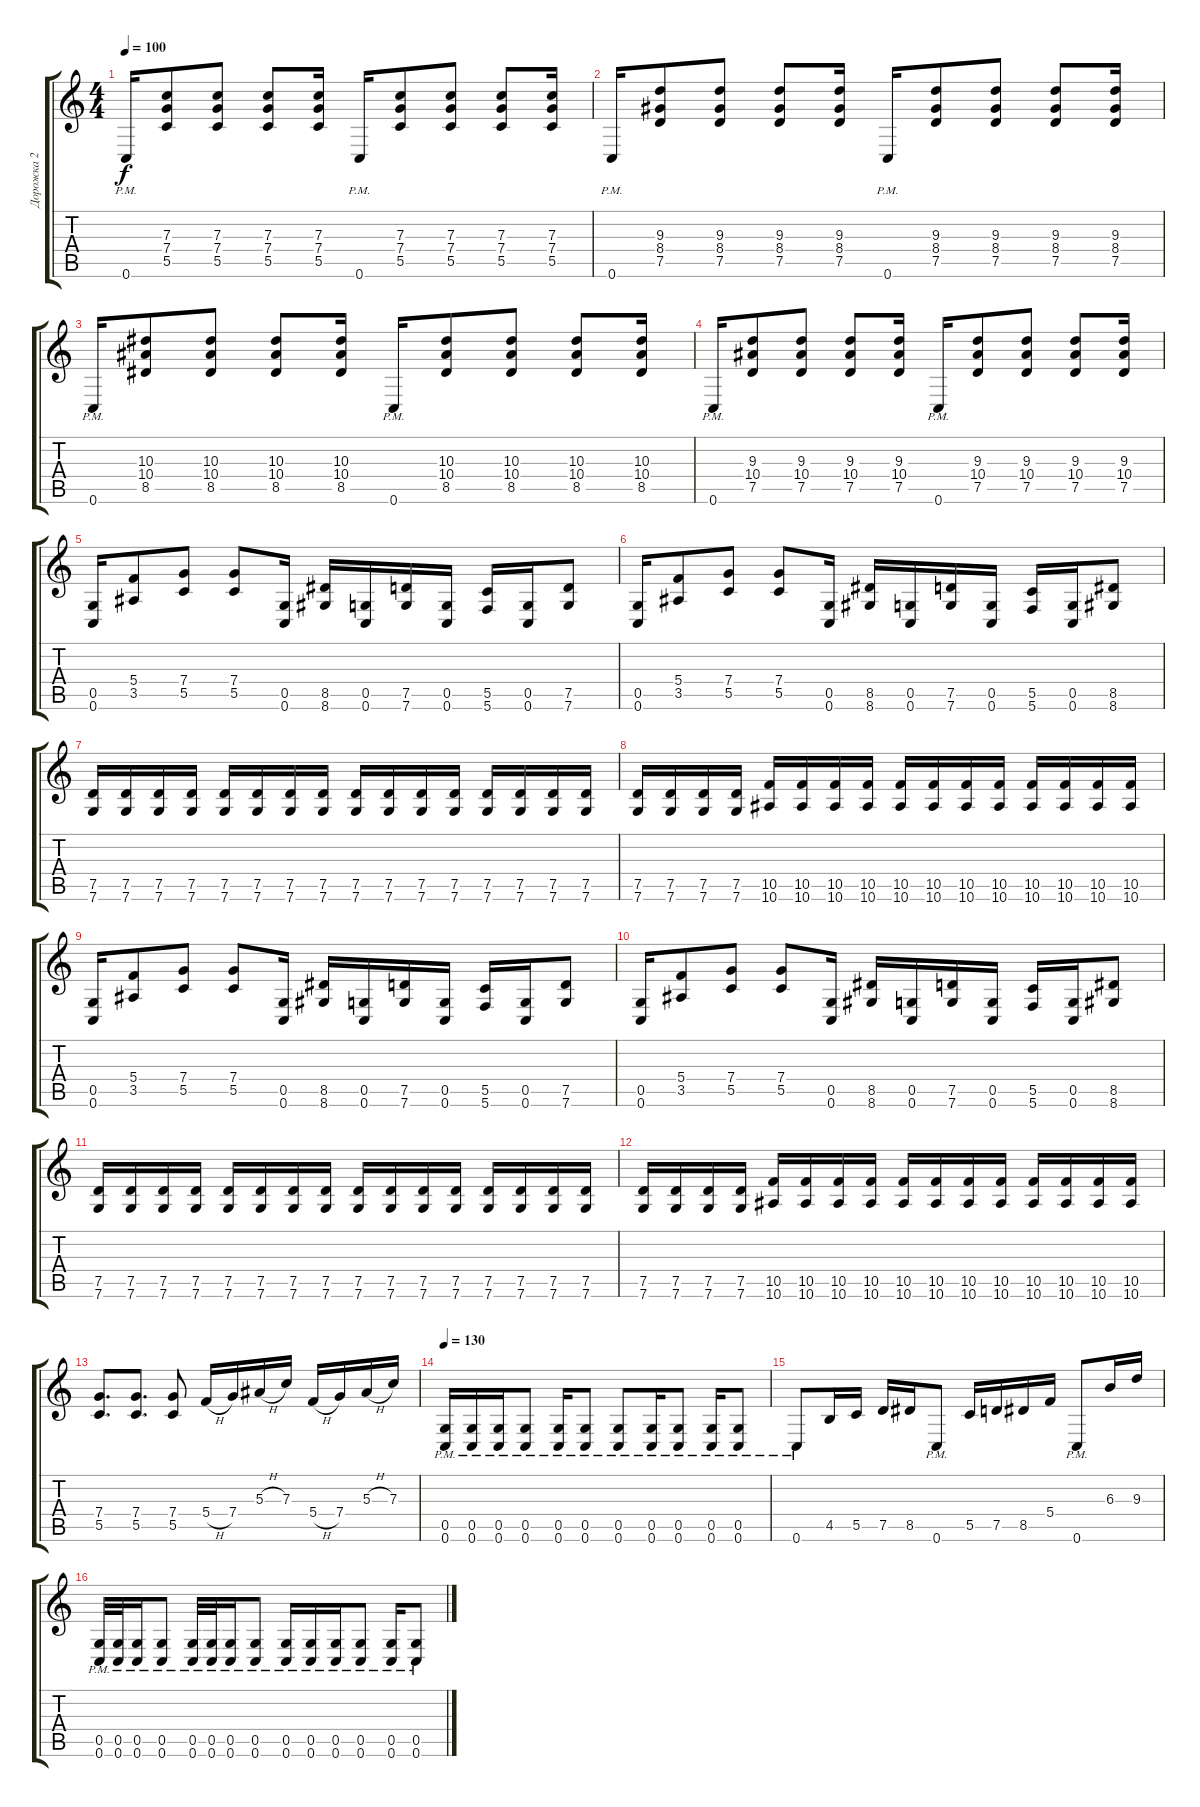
\track ("Дорожка 2" "Дорожка 2") {instrument distortionguitar}
\staff {score tabs}
\tuning (D4 A3 F3 C3 G2 C2) {hide}
\ts (4 4)
\tempo 100
\clef g2
\ks c
0.6{pm}.16{dy f} (7.3 7.4 5.5).8 (7.3 7.4 5.5).8 (7.3 7.4 5.5).8 (7.3 7.4 5.5).16 0.6{pm}.16 (7.3 7.4 5.5).8 (7.3 7.4 5.5).8 (7.3 7.4 5.5).8 (7.3 7.4 5.5).16 |
0.6{pm}.16 (9.3 8.4 7.5).8 (9.3 8.4 7.5).8 (9.3 8.4 7.5).8 (9.3 8.4 7.5).16 0.6{pm}.16 (9.3 8.4 7.5).8 (9.3 8.4 7.5).8 (9.3 8.4 7.5).8 (9.3 8.4 7.5).16 |
0.6{pm}.16 (10.3 10.4 8.5).8 (10.3 10.4 8.5).8 (10.3 10.4 8.5).8 (10.3 10.4 8.5).16 0.6{pm}.16 (10.3 10.4 8.5).8 (10.3 10.4 8.5).8 (10.3 10.4 8.5).8 (10.3 10.4 8.5).16 |
0.6{pm}.16 (9.3 10.4 7.5).8 (9.3 10.4 7.5).8 (9.3 10.4 7.5).8 (9.3 10.4 7.5).16 0.6{pm}.16 (9.3 10.4 7.5).8 (9.3 10.4 7.5).8 (9.3 10.4 7.5).8 (9.3 10.4 7.5).16 |
(0.5 0.6).16 (5.4 3.5).8 (7.4 5.5).8 (7.4 5.5).8 (0.5 0.6).16 (8.5 8.6).16 (0.5 0.6).16 (7.5 7.6).16 (0.5 0.6).16 (5.5 5.6).16 (0.5 0.6).16 (7.5 7.6).8 |
(0.5 0.6).16 (5.4 3.5).8 (7.4 5.5).8 (7.4 5.5).8 (0.5 0.6).16 (8.5 8.6).16 (0.5 0.6).16 (7.5 7.6).16 (0.5 0.6).16 (5.5 5.6).16 (0.5 0.6).16 (8.5 8.6).8 |
(7.5 7.6).16 (7.5 7.6).16 (7.5 7.6).16 (7.5 7.6).16 (7.5 7.6).16 (7.5 7.6).16 (7.5 7.6).16 (7.5 7.6).16 (7.5 7.6).16 (7.5 7.6).16 (7.5 7.6).16 (7.5 7.6).16 (7.5 7.6).16 (7.5 7.6).16 (7.5 7.6).16 (7.5 7.6).16 |
(7.5 7.6).16 (7.5 7.6).16 (7.5 7.6).16 (7.5 7.6).16 (10.5 10.6).16 (10.5 10.6).16 (10.5 10.6).16 (10.5 10.6).16 (10.5 10.6).16 (10.5 10.6).16 (10.5 10.6).16 (10.5 10.6).16 (10.5 10.6).16 (10.5 10.6).16 (10.5 10.6).16 (10.5 10.6).16 |
(0.5 0.6).16 (5.4 3.5).8 (7.4 5.5).8 (7.4 5.5).8 (0.5 0.6).16 (8.5 8.6).16 (0.5 0.6).16 (7.5 7.6).16 (0.5 0.6).16 (5.5 5.6).16 (0.5 0.6).16 (7.5 7.6).8 |
(0.5 0.6).16 (5.4 3.5).8 (7.4 5.5).8 (7.4 5.5).8 (0.5 0.6).16 (8.5 8.6).16 (0.5 0.6).16 (7.5 7.6).16 (0.5 0.6).16 (5.5 5.6).16 (0.5 0.6).16 (8.5 8.6).8 |
(7.5 7.6).16 (7.5 7.6).16 (7.5 7.6).16 (7.5 7.6).16 (7.5 7.6).16 (7.5 7.6).16 (7.5 7.6).16 (7.5 7.6).16 (7.5 7.6).16 (7.5 7.6).16 (7.5 7.6).16 (7.5 7.6).16 (7.5 7.6).16 (7.5 7.6).16 (7.5 7.6).16 (7.5 7.6).16 |
(7.5 7.6).16 (7.5 7.6).16 (7.5 7.6).16 (7.5 7.6).16 (10.5 10.6).16 (10.5 10.6).16 (10.5 10.6).16 (10.5 10.6).16 (10.5 10.6).16 (10.5 10.6).16 (10.5 10.6).16 (10.5 10.6).16 (10.5 10.6).16 (10.5 10.6).16 (10.5 10.6).16 (10.5 10.6).16 |
(7.4 5.5).8{d} (7.4 5.5).8{d} (7.4 5.5).8 5.4{h}.16 7.4.16 5.3{h}.16 7.3.16 5.4{h}.16 7.4.16 5.3{h}.16 7.3.16 |
\tempo 130
(0.5{pm} 0.6{pm}).16 (0.5{pm} 0.6{pm}).16 (0.5{pm} 0.6{pm}).16 (0.5{pm} 0.6{pm}).8 (0.5{pm} 0.6{pm}).16 (0.5{pm} 0.6{pm}).8 (0.5{pm} 0.6{pm}).8 (0.5{pm} 0.6{pm}).16 (0.5{pm} 0.6{pm}).8 (0.5{pm} 0.6{pm}).16 (0.5{pm} 0.6{pm}).8 |
0.6{pm}.8 4.5.16 5.5.16 7.5.16 8.5.16 0.6{pm}.8 5.5.16 7.5.16 8.5.16 5.4.16 0.6{pm}.8 6.3.16 9.3.16 |
(0.5{pm} 0.6{pm}).32 (0.5{pm} 0.6{pm}).32 (0.5{pm} 0.6{pm}).16 (0.5{pm} 0.6{pm}).8 (0.5{pm} 0.6{pm}).32 (0.5{pm} 0.6{pm}).32 (0.5{pm} 0.6{pm}).16 (0.5{pm} 0.6{pm}).8 (0.5{pm} 0.6{pm}).16 (0.5{pm} 0.6{pm}).16 (0.5{pm} 0.6{pm}).16 (0.5{pm} 0.6{pm}).8 (0.5{pm} 0.6{pm}).16 (0.5{pm} 0.6{pm}).8
